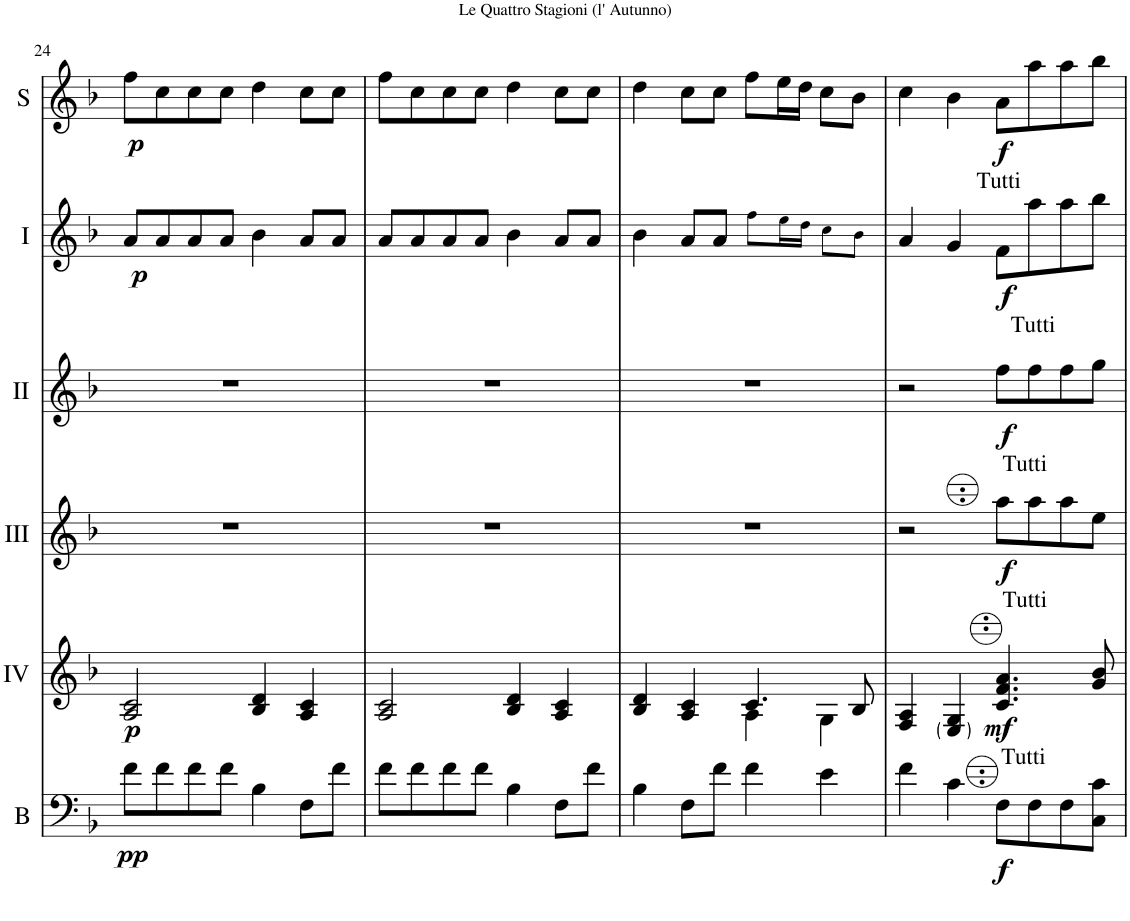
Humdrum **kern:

**kern	**dynam	**kern	**dynam	**kern	**dynam	**kern	**dynam	**kern	**dynam	**kern	**dynam
*part6	*part6	*part5	*part5	*part4	*part4	*part3	*part3	*part2	*part2	*part1	*part1
*staff6	*staff6	*staff5	*staff5	*staff4	*staff4	*staff3	*staff3	*staff2	*staff2	*staff1	*staff1
*I"Bass	*	*I"Acc. 4	*	*I"Acc. 3	*	*I"Acc. 2	*	*I"Acc. 1	*	*I"Acc. Solo	*
*I'B	*	*	*	*	*	*	*	*	*	*I'S	*
!!LO:PB:g=z
*clefF4	*	*clefG2	*	*clefG2	*	*clefG2	*	*clefG2	*	*clefG2	*
*Trd7c12	*	*	*	*Trd7c12	*	*	*	*	*	*	*
*k[b-]	*	*k[b-]	*	*k[b-]	*	*k[b-]	*	*k[b-]	*	*k[b-]	*
*M4/4	*	*M4/4	*	*M4/4	*	*M4/4	*	*M4/4	*	*M4/4	*
*met(c)	*	*met(c)	*	*met(c)	*	*met(c)	*	*met(c)	*	*met(c)	*
=24	=24	=24	=24	=24	=24	=24	=24	=24	=24	=24	=24
!	!LO:DY:b	!	!LO:DY:b	!	!	!	!	!	!LO:DY:b	!	!LO:DY:b
8f\L	pp	2A/ 2c/	p	1r	.	1r	.	8a/L	p	8ff\L	p
8f\	.	.	.	.	.	.	.	8a/	.	8cc\	.
8f\	.	.	.	.	.	.	.	8a/	.	8cc\	.
8f\J	.	.	.	.	.	.	.	8a/J	.	8cc\J	.
4B-\	.	4B-/ 4d/	.	.	.	.	.	4b-\	.	4dd\	.
8F\L	.	4A/ 4c/	.	.	.	.	.	8a/L	.	8cc\L	.
8f\J	.	.	.	.	.	.	.	8a/J	.	8cc\J	.
=25	=25	=25	=25	=25	=25	=25	=25	=25	=25	=25	=25
8f\L	.	2A/ 2c/	.	1r	.	1r	.	8a/L	.	8ff\L	.
8f\	.	.	.	.	.	.	.	8a/	.	8cc\	.
8f\	.	.	.	.	.	.	.	8a/	.	8cc\	.
8f\J	.	.	.	.	.	.	.	8a/J	.	8cc\J	.
4B-\	.	4B-/ 4d/	.	.	.	.	.	4b-\	.	4dd\	.
8F\L	.	4A/ 4c/	.	.	.	.	.	8a/L	.	8cc\L	.
8f\J	.	.	.	.	.	.	.	8a/J	.	8cc\J	.
=26	=26	=26	=26	=26	=26	=26	=26	=26	=26	=26	=26
*	*	*^	*	*	*	*	*	*	*	*	*
4B-\	.	4B-/ 4d/	2ryy	.	1r	.	1r	.	4b-\	.	4dd\	.
8F\L	.	4A/ 4c/	.	.	.	.	.	.	8a/L	.	8cc\L	.
8f\J	.	.	.	.	.	.	.	.	8a/J	.	8cc\J	.
4f\	.	4.c/	4A\	.	.	.	.	.	8ff\L	.	8ff\L	.
.	.	.	.	.	.	.	.	.	16ee\L	.	16ee\L	.
.	.	.	.	.	.	.	.	.	16dd\JJ	.	16dd\JJ	.
4e\	.	.	4G\	.	.	.	.	.	8cc\L	.	8cc\L	.
.	.	8B-/	.	.	.	.	.	.	8b-\J	.	8b-\J	.
*	*	*v	*v	*	*	*	*	*	*	*	*	*
=27	=27	=27	=27	=27	=27	=27	=27	=27	=27	=27	=27
4f\	.	4F/ 4A/	.	2r	.	2r	.	4a/	.	4cc\	.
4c\	.	4E/ 4G/	.	.	.	.	.	4g/	.	4b-\	.
!	!	!	!	!	!	!	!	!LO:TX:a:t=Tutti	!	!	!
!	!	!	!	!	!	!LO:TX:a:t=Tutti	!	!	!	!	!
!	!	!	!	!LO:TX:a:t=Tutti	!	!	!	!	!	!	!
!	!	!LO:TX:a:t=Tutti	!	!	!	!	!	!	!	!	!
!LO:TX:a:t=Tutti	!	!	!	!	!	!	!	!	!	!	!
!	!LO:DY:b	!	!LO:DY:b	!	!LO:DY:b	!	!LO:DY:b	!	!LO:DY:b	!	!LO:DY:b
8F\L	f	4.c/ 4.f/ 4.a/	mf	8aa\L	f	8ff\L	f	8f\L	f	8a\L	f
8F\	.	.	.	8aa\	.	8ff\	.	8aa\	.	8aa\	.
8F\	.	.	.	8aa\	.	8ff\	.	8aa\	.	8aa\	.
8C\ 8c\J	.	8g/ 8b-/	.	8ee\J	.	8gg\J	.	8bb-\J	.	8bb-\J	.
=	=	=	=	=	=	=	=	=	=	=	=
*-	*-	*-	*-	*-	*-	*-	*-	*-	*-	*-	*-
